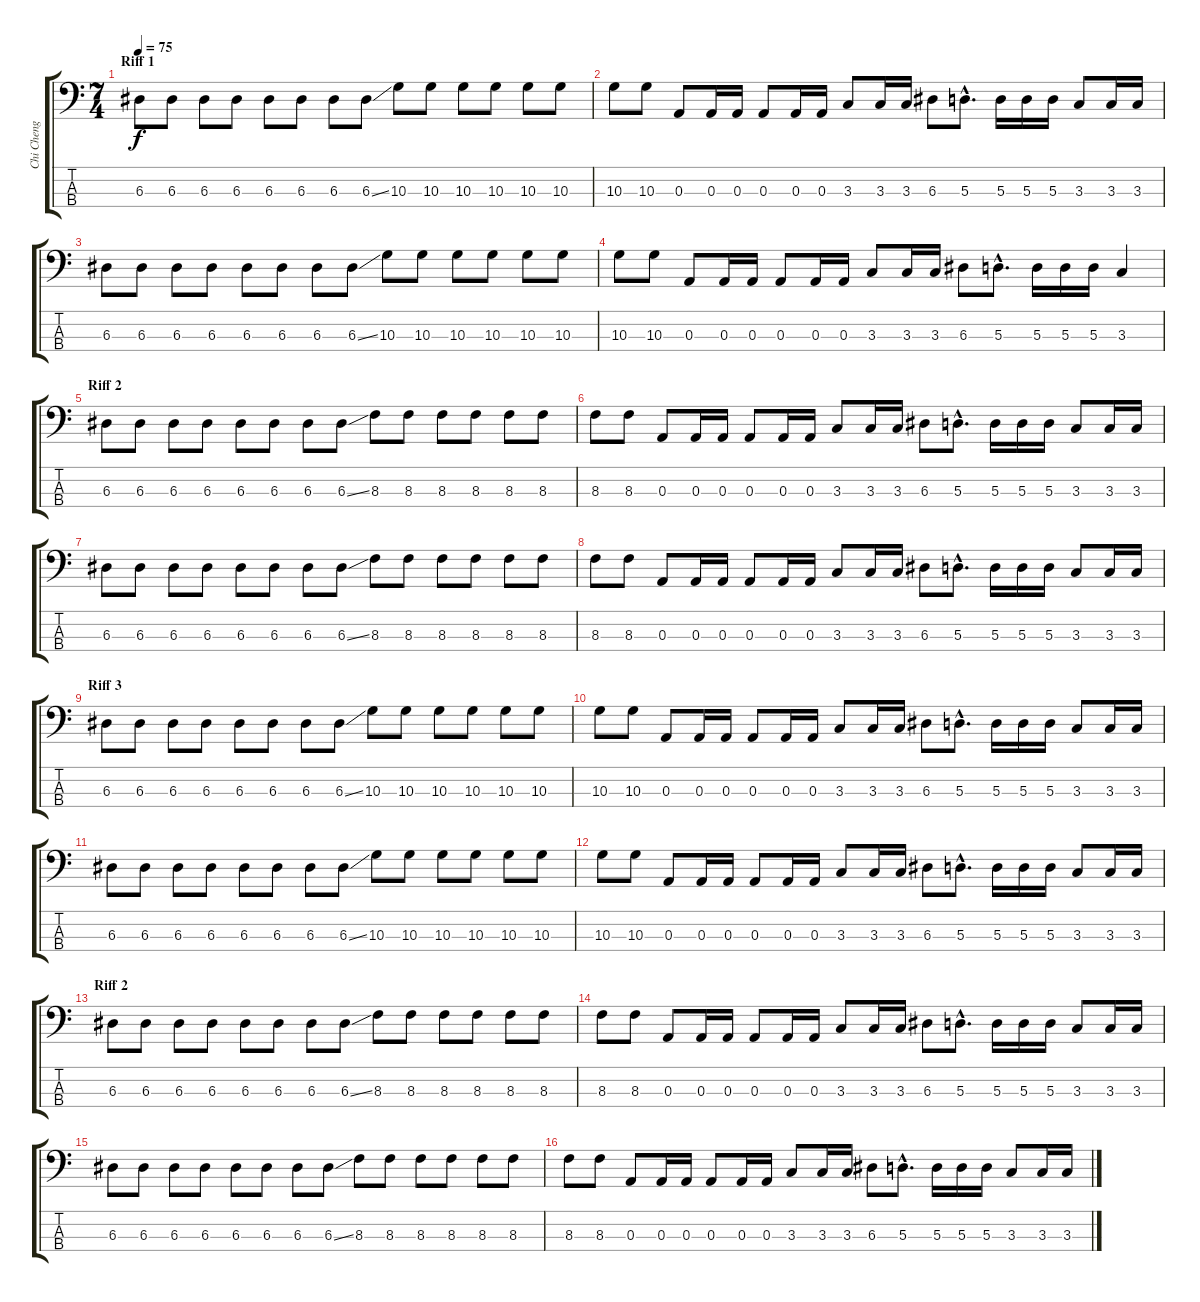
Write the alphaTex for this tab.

\track ("Chi Cheng" "Chi Cheng") {instrument electricbassfinger}
\staff {score tabs}
\tuning (G2 D2 A1 E1) {hide}
\ts (7 4)
\section ("" "Riff 1")
\tempo 75
\clef f4
\ks c
6.3.8{dy f volume 11} 6.3.8 6.3.8 6.3.8 6.3.8 6.3.8 6.3.8 6.3{ss}.8 10.3.8 10.3.8 10.3.8 10.3.8 10.3.8 10.3.8 |
10.3.8 10.3.8 0.3.8 0.3.16 0.3.16 0.3.8 0.3.16 0.3.16 3.3.8 3.3.16 3.3.16 6.3.8 5.3{hac}.8{d} 5.3.16 5.3.16 5.3.16 3.3.8 3.3.16 3.3.16 |
6.3.8 6.3.8 6.3.8 6.3.8 6.3.8 6.3.8 6.3.8 6.3{ss}.8 10.3.8 10.3.8 10.3.8 10.3.8 10.3.8 10.3.8 |
10.3.8 10.3.8 0.3.8 0.3.16 0.3.16 0.3.8 0.3.16 0.3.16 3.3.8 3.3.16 3.3.16 6.3.8 5.3{hac}.8{d} 5.3.16 5.3.16 5.3.16 3.3.4{volume 16} |
\section ("" "Riff 2")
6.3.8 6.3.8 6.3.8 6.3.8 6.3.8 6.3.8 6.3.8 6.3{ss}.8 8.3.8 8.3.8 8.3.8 8.3.8 8.3.8 8.3.8 |
8.3.8 8.3.8 0.3.8 0.3.16 0.3.16 0.3.8 0.3.16 0.3.16 3.3.8 3.3.16 3.3.16 6.3.8 5.3{hac}.8{d} 5.3.16 5.3.16 5.3.16 3.3.8 3.3.16 3.3.16 |
6.3.8 6.3.8 6.3.8 6.3.8 6.3.8 6.3.8 6.3.8 6.3{ss}.8 8.3.8 8.3.8 8.3.8 8.3.8 8.3.8 8.3.8 |
8.3.8 8.3.8 0.3.8 0.3.16 0.3.16 0.3.8 0.3.16 0.3.16 3.3.8 3.3.16 3.3.16 6.3.8 5.3{hac}.8{d} 5.3.16 5.3.16 5.3.16 3.3.8 3.3.16 3.3.16 |
\section ("" "Riff 3")
6.3.8 6.3.8 6.3.8 6.3.8 6.3.8 6.3.8 6.3.8 6.3{ss}.8 10.3.8 10.3.8 10.3.8 10.3.8 10.3.8 10.3.8 |
10.3.8 10.3.8 0.3.8 0.3.16 0.3.16 0.3.8 0.3.16 0.3.16 3.3.8 3.3.16 3.3.16 6.3.8 5.3{hac}.8{d} 5.3.16 5.3.16 5.3.16 3.3.8 3.3.16 3.3.16 |
6.3.8 6.3.8 6.3.8 6.3.8 6.3.8 6.3.8 6.3.8 6.3{ss}.8 10.3.8 10.3.8 10.3.8 10.3.8 10.3.8 10.3.8 |
10.3.8 10.3.8 0.3.8 0.3.16 0.3.16 0.3.8 0.3.16 0.3.16 3.3.8 3.3.16 3.3.16 6.3.8 5.3{hac}.8{d} 5.3.16 5.3.16 5.3.16 3.3.8 3.3.16 3.3.16 |
\section ("" "Riff 2")
6.3.8 6.3.8 6.3.8 6.3.8 6.3.8 6.3.8 6.3.8 6.3{ss}.8 8.3.8 8.3.8 8.3.8 8.3.8 8.3.8 8.3.8 |
8.3.8 8.3.8 0.3.8 0.3.16 0.3.16 0.3.8 0.3.16 0.3.16 3.3.8 3.3.16 3.3.16 6.3.8 5.3{hac}.8{d} 5.3.16 5.3.16 5.3.16 3.3.8 3.3.16 3.3.16 |
6.3.8 6.3.8 6.3.8 6.3.8 6.3.8 6.3.8 6.3.8 6.3{ss}.8 8.3.8 8.3.8 8.3.8 8.3.8 8.3.8 8.3.8 |
8.3.8 8.3.8 0.3.8 0.3.16 0.3.16 0.3.8 0.3.16 0.3.16 3.3.8 3.3.16 3.3.16 6.3.8 5.3{hac}.8{d} 5.3.16 5.3.16 5.3.16 3.3.8 3.3.16 3.3.16
